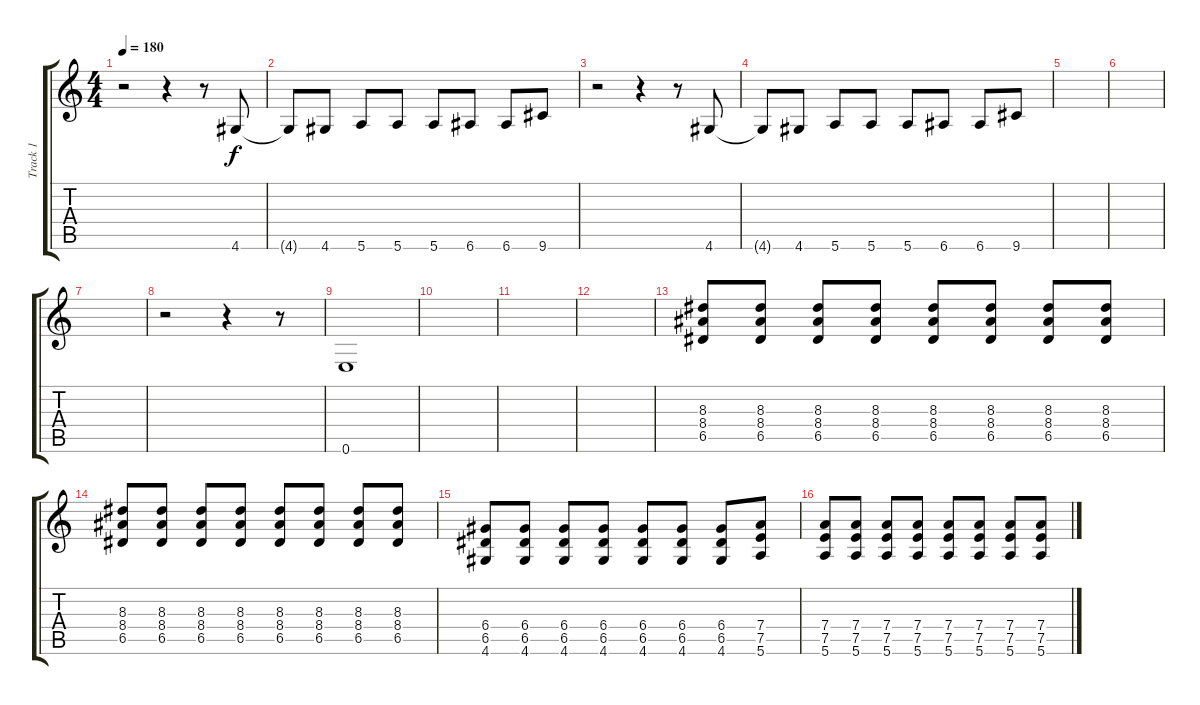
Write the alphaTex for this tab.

\track ("Track 1" "Track 1") {instrument distortionguitar}
\staff {score tabs}
\tuning (E4 B3 G3 D3 A2 E2) {hide}
\ts (4 4)
\tempo 180
\clef g2
\ks c
r.2{dy f} r.4 r.8 4.6.8 |
4.6{t}.8 4.6.8 5.6.8 5.6.8 5.6.8 6.6.8 6.6.8 9.6.8 |
r.2 r.4 r.8 4.6.8 |
4.6{t}.8 4.6.8 5.6.8 5.6.8 5.6.8 6.6.8 6.6.8 9.6.8 |
|
|
|
r.2 r.4 r.8 |
0.6.1 |
|
|
|
(8.3 8.4 6.5).8 (8.3 8.4 6.5).8 (8.3 8.4 6.5).8 (8.3 8.4 6.5).8 (8.3 8.4 6.5).8 (8.3 8.4 6.5).8 (8.3 8.4 6.5).8 (8.3 8.4 6.5).8 |
(8.3 8.4 6.5).8 (8.3 8.4 6.5).8 (8.3 8.4 6.5).8 (8.3 8.4 6.5).8 (8.3 8.4 6.5).8 (8.3 8.4 6.5).8 (8.3 8.4 6.5).8 (8.3 8.4 6.5).8 |
(6.4 6.5 4.6).8 (6.4 6.5 4.6).8 (6.4 6.5 4.6).8 (6.4 6.5 4.6).8 (6.4 6.5 4.6).8 (6.4 6.5 4.6).8 (6.4 6.5 4.6).8 (7.4 7.5 5.6).8 |
(7.4 7.5 5.6).8 (7.4 7.5 5.6).8 (7.4 7.5 5.6).8 (7.4 7.5 5.6).8 (7.4 7.5 5.6).8 (7.4 7.5 5.6).8 (7.4 7.5 5.6).8 (7.4 7.5 5.6).8
